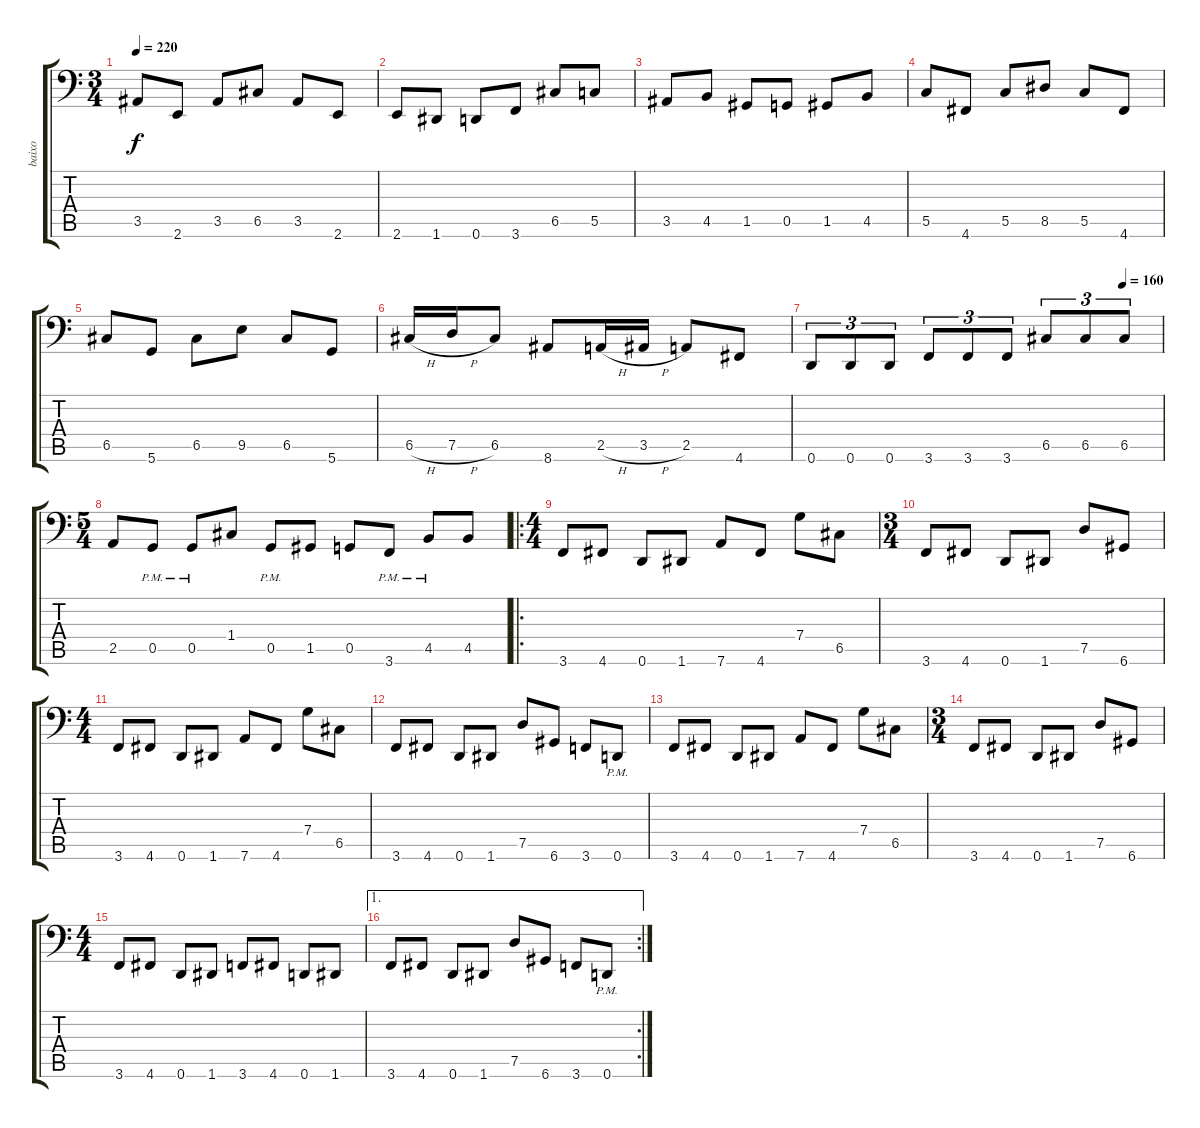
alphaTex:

\track ("baixo" "baixo") {instrument electricbassfinger}
\staff {score tabs}
\tuning (D3 A2 F2 C2 G1 D1) {hide}
\ts (3 4)
\tempo 220
\clef f4
\ks c
3.5.8{dy f} 2.6.8 3.5.8 6.5.8 3.5.8 2.6.8 |
2.6.8 1.6.8 0.6.8 3.6.8 6.5.8 5.5.8 |
3.5.8 4.5.8 1.5.8 0.5.8 1.5.8 4.5.8 |
5.5.8 4.6.8 5.5.8 8.5.8 5.5.8 4.6.8 |
6.5.8 5.6.8 6.5.8 9.5.8 6.5.8 5.6.8 |
6.5{h}.16 7.5{h}.16 6.5.8 8.6.8 2.5{h}.16 3.5{h}.16 2.5.8 4.6.8 |
\tempo (160 0.8888888888888888)
0.6.8{tu (3 2)} 0.6.8{tu (3 2)} 0.6.8{tu (3 2)} 3.6.8{tu (3 2)} 3.6.8{tu (3 2)} 3.6.8{tu (3 2)} 6.5.8{tu (3 2)} 6.5.8{tu (3 2)} 6.5.8{tu (3 2)} |
\ts (5 4)
2.5.8 0.5{pm}.8 0.5{pm}.8 1.4.8 0.5{pm}.8 1.5.8 0.5.8 3.6{pm}.8 4.5{pm}.8 4.5.8 |
\ro
\ts (4 4)
3.6.8 4.6.8 0.6.8 1.6.8 7.6.8 4.6.8 7.4.8 6.5.8 |
\ts (3 4)
3.6.8 4.6.8 0.6.8 1.6.8 7.5.8 6.6.8 |
\ts (4 4)
3.6.8 4.6.8 0.6.8 1.6.8 7.6.8 4.6.8 7.4.8 6.5.8 |
3.6.8 4.6.8 0.6.8 1.6.8 7.5.8 6.6.8 3.6.8 0.6{pm}.8 |
3.6.8 4.6.8 0.6.8 1.6.8 7.6.8 4.6.8 7.4.8 6.5.8 |
\ts (3 4)
3.6.8 4.6.8 0.6.8 1.6.8 7.5.8 6.6.8 |
\ts (4 4)
3.6.8 4.6.8 0.6.8 1.6.8 3.6.8 4.6.8 0.6.8 1.6.8 |
\ae 1
\rc 2
3.6.8 4.6.8 0.6.8 1.6.8 7.5.8 6.6.8 3.6.8 0.6{pm}.8
